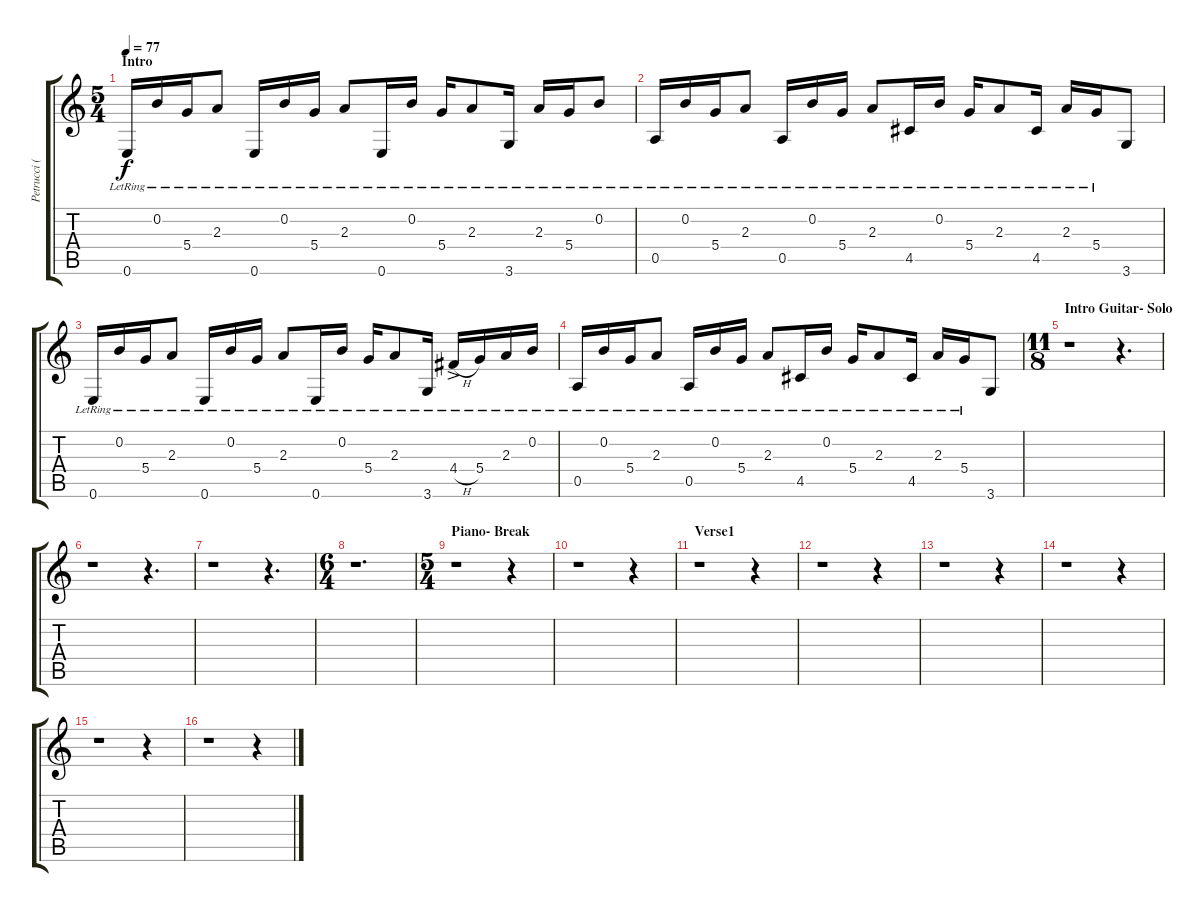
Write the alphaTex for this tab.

\track ("Petrucci (Acoustik Guitar)" "Petrucci (") {instrument acousticguitarsteel}
\staff {score tabs}
\tuning (E4 B3 G3 D3 A2 E2) {hide}
\ts (5 4)
\section ("" "Intro")
\tempo 77
\clef g2
\ks c
0.6{lr}.16{dy f instrument acousticguitarsteel} 0.2{lr}.16 5.4{lr}.16 2.3{lr}.8 0.6{lr}.16 0.2{lr}.16 5.4{lr}.16 2.3{lr}.8 0.6{lr}.16 0.2{lr}.16 5.4{lr}.16 2.3{lr}.8 3.6{lr}.16 2.3{lr}.16 5.4{lr}.16 0.2{lr}.8 |
0.5{lr}.16 0.2{lr}.16 5.4{lr}.16 2.3{lr}.8 0.5{lr}.16 0.2{lr}.16 5.4{lr}.16 2.3{lr}.8 4.5{lr}.16 0.2{lr}.16 5.4{lr}.16 2.3{lr}.8 4.5{lr}.16 2.3{lr}.16 5.4{lr}.16 3.6.8 |
0.6{lr}.16 0.2{lr}.16 5.4{lr}.16 2.3{lr}.8 0.6{lr}.16 0.2{lr}.16 5.4{lr}.16 2.3{lr}.8 0.6{lr}.16 0.2{lr}.16 5.4{lr}.16 2.3{lr}.8 3.6{lr}.16 4.4{h ac lr}.16 5.4{lr}.16 2.3{lr}.16 0.2{lr}.16 |
0.5{lr}.16 0.2{lr}.16 5.4{lr}.16 2.3{lr}.8 0.5{lr}.16 0.2{lr}.16 5.4{lr}.16 2.3{lr}.8 4.5{lr}.16 0.2{lr}.16 5.4{lr}.16 2.3{lr}.8 4.5{lr}.16 2.3{lr}.16 5.4{lr}.16 3.6.8 |
\ts (11 8)
\section ("" "Intro Guitar- Solo")
r.1 r.4{d} |
r.1 r.4{d} |
r.1 r.4{d} |
\ts (6 4)
r.1{d} |
\ts (5 4)
\section ("" "Piano- Break")
r.1 r.4 |
r.1 r.4 |
\section ("" "Verse1")
r.1 r.4 |
r.1 r.4 |
r.1 r.4 |
r.1 r.4 |
r.1 r.4 |
r.1 r.4
